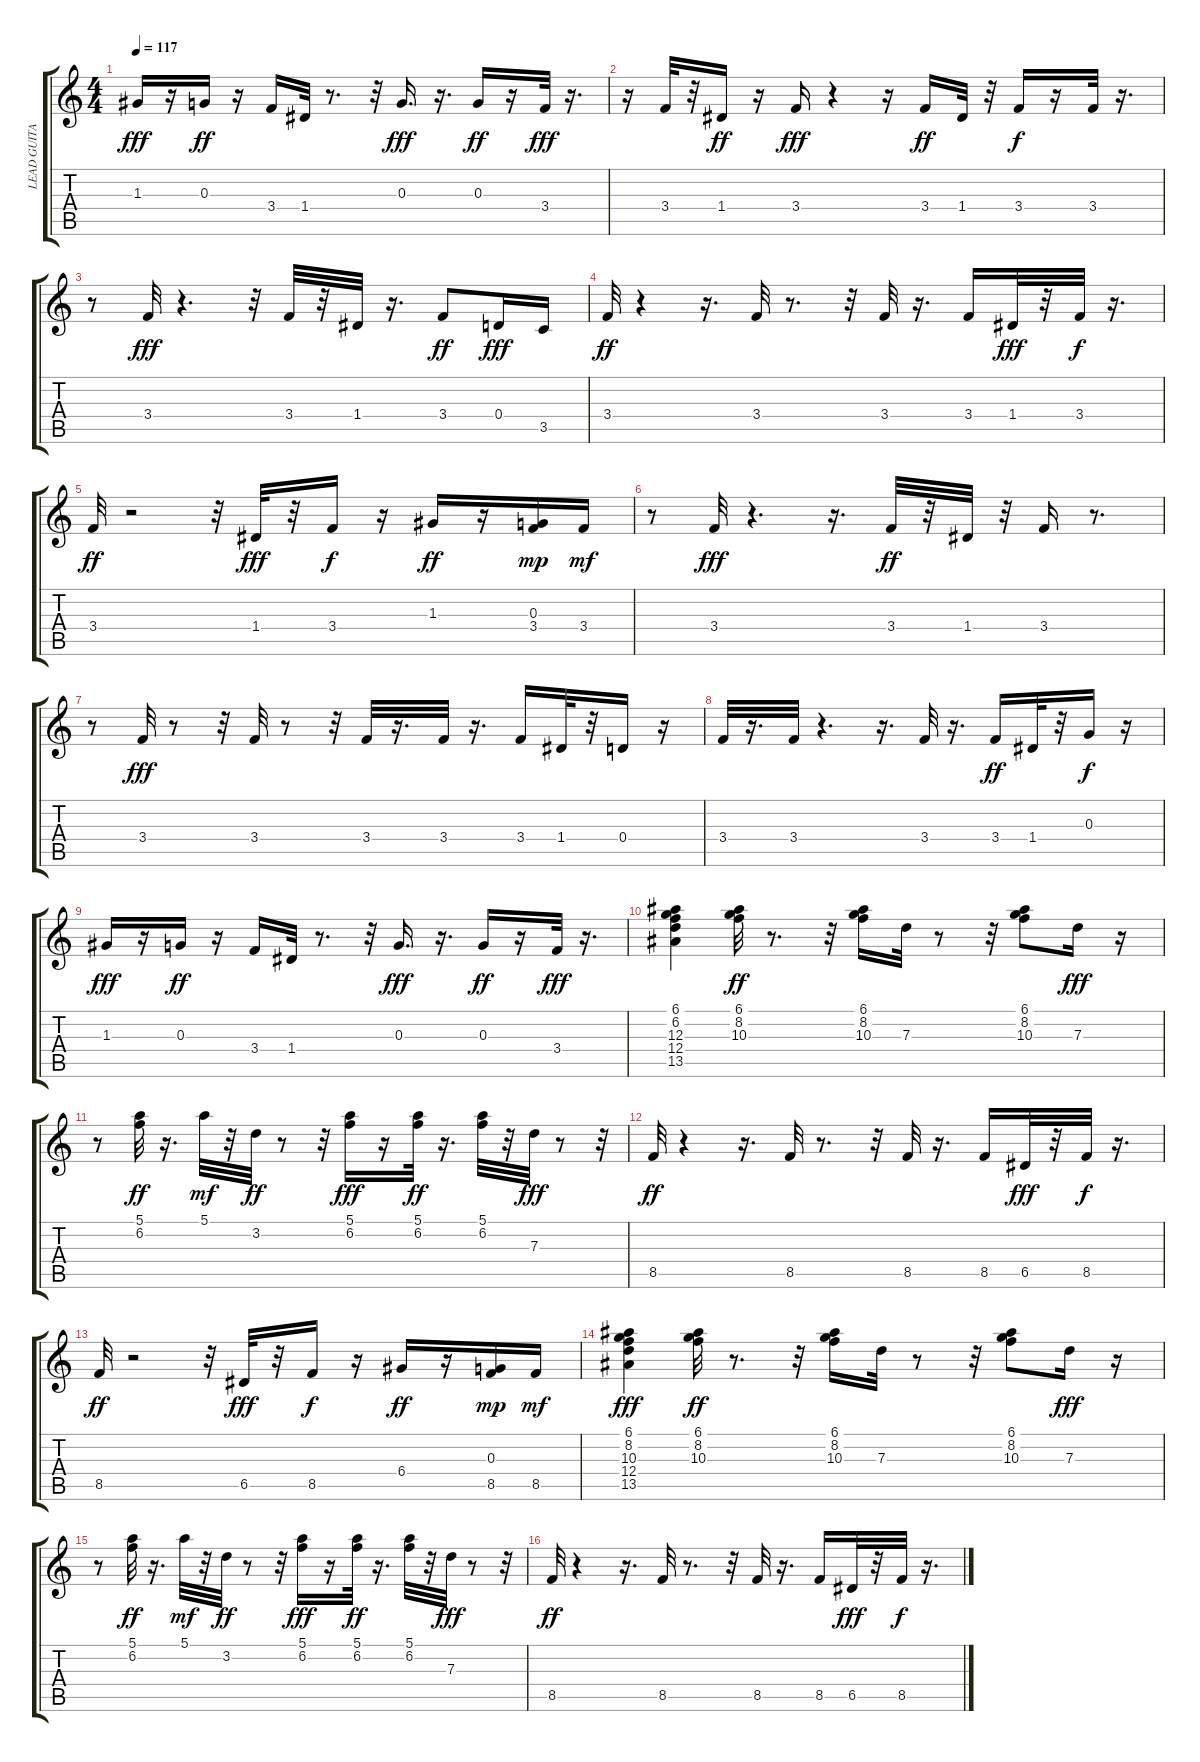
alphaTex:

\track ("LEAD GUITAR" "LEAD GUITA") {instrument electricguitarjazz}
\staff {score tabs}
\tuning (E4 B3 G3 D3 A2 E2) {hide}
\ts (4 4)
\tempo 117
\clef g2
\ks c
1.3.16{dy fff} r.16 0.3.16{dy ff} r.16 3.4.16 1.4.32 r.8{d} r.32 0.3.16{d dy fff} r.16{d} 0.3.16{dy ff} r.16 3.4.32{dy fff} r.16{d} |
r.16 3.4.32 r.32 1.4.16{dy ff} r.16 3.4.16{dy fff} r.4 r.16 3.4.16{dy ff} 1.4.32 r.32 3.4.16{dy f} r.16 3.4.32 r.16{d} |
r.8 3.4.32{dy fff} r.4{d} r.32 3.4.32 r.32 1.4.32 r.16{d} 3.4.8{dy ff} 0.4.16{dy fff} 3.5.16 |
3.4.32{dy ff} r.4 r.16{d} 3.4.32 r.8{d} r.32 3.4.32 r.16{d} 3.4.16 1.4.32{dy fff} r.32 3.4.32{dy f} r.16{d} |
3.4.32{dy ff} r.2 r.32 1.4.32{dy fff} r.32 3.4.16{dy f} r.16 1.3.16{dy ff} r.16 (0.3 3.4).16{dy mp} 3.4.16{dy mf} |
r.8 3.4.32{dy fff} r.4{d} r.16{d} 3.4.32{dy ff} r.32 1.4.32 r.32 3.4.16 r.8{d} |
r.8 3.4.32{dy fff} r.8 r.32 3.4.32 r.8 r.32 3.4.32 r.16{d} 3.4.32 r.16{d} 3.4.16 1.4.32 r.32 0.4.16 r.16 |
3.4.32 r.16{d} 3.4.32 r.4{d} r.16{d} 3.4.32 r.16{d} 3.4.16{dy ff} 1.4.32 r.32 0.3.16{dy f} r.16 |
1.3.16{dy fff} r.16 0.3.16{dy ff} r.16 3.4.16 1.4.32 r.8{d} r.32 0.3.16{d dy fff} r.16{d} 0.3.16{dy ff} r.16 3.4.32{dy fff} r.16{d} |
(6.1 6.2 12.3 12.4 13.5).4 (6.1 8.2 10.3).32{dy ff} r.8{d} r.32 (6.1 8.2 10.3).16 7.3.32 r.8 r.32 (6.1 8.2 10.3).8 7.3.16{dy fff} r.16 |
r.8 (5.1 6.2).32{dy ff} r.16{d} 5.1.32{dy mf} r.32 3.2.32{dy ff} r.8 r.32 (5.1 6.2).16{dy fff} r.16 (5.1 6.2).32{dy ff} r.16{d} (5.1 6.2).32 r.32 7.3.32{dy fff} r.8 r.32 |
8.5.32{dy ff} r.4 r.16{d} 8.5.32 r.8{d} r.32 8.5.32 r.16{d} 8.5.16 6.5.32{dy fff} r.32 8.5.32{dy f} r.16{d} |
8.5.32{dy ff} r.2 r.32 6.5.32{dy fff} r.32 8.5.16{dy f} r.16 6.4.16{dy ff} r.16 (0.3 8.5).16{dy mp} 8.5.16{dy mf} |
(6.1 8.2 10.3 12.4 13.5).4{dy fff} (6.1 8.2 10.3).32{dy ff} r.8{d} r.32 (6.1 8.2 10.3).16 7.3.32 r.8 r.32 (6.1 8.2 10.3).8 7.3.16{dy fff} r.16 |
r.8 (5.1 6.2).32{dy ff} r.16{d} 5.1.32{dy mf} r.32 3.2.32{dy ff} r.8 r.32 (5.1 6.2).16{dy fff} r.16 (5.1 6.2).32{dy ff} r.16{d} (5.1 6.2).32 r.32 7.3.32{dy fff} r.8 r.32 |
8.5.32{dy ff} r.4 r.16{d} 8.5.32 r.8{d} r.32 8.5.32 r.16{d} 8.5.16 6.5.32{dy fff} r.32 8.5.32{dy f} r.16{d}
